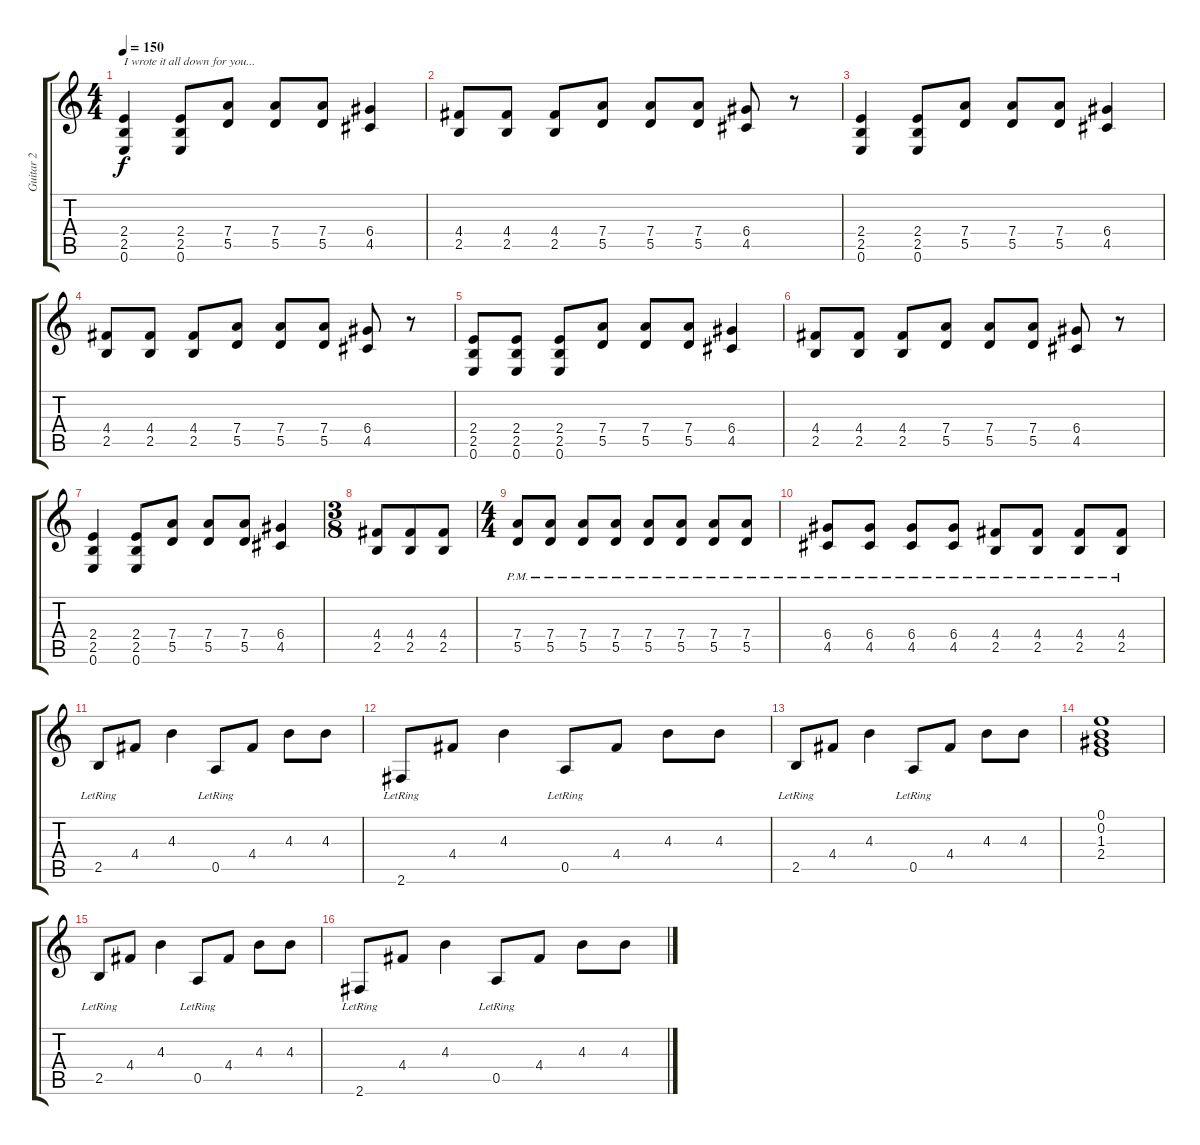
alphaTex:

\track ("Guitar 2" "Guitar 2") {instrument distortionguitar}
\staff {score tabs}
\tuning (E4 B3 G3 D3 A2 E2) {hide}
\ts (4 4)
\tempo 150
\clef g2
\ks c
(2.4 2.5 0.6).4{txt "I wrote it all down for you..." dy f} (2.4 2.5 0.6).8 (7.4 5.5).8 (7.4 5.5).8 (7.4 5.5).8 (6.4 4.5).4 |
(4.4 2.5).8 (4.4 2.5).8 (4.4 2.5).8 (7.4 5.5).8 (7.4 5.5).8 (7.4 5.5).8 (6.4 4.5).8 r.8 |
(2.4 2.5 0.6).4 (2.4 2.5 0.6).8 (7.4 5.5).8 (7.4 5.5).8 (7.4 5.5).8 (6.4 4.5).4 |
(4.4 2.5).8 (4.4 2.5).8 (4.4 2.5).8 (7.4 5.5).8 (7.4 5.5).8 (7.4 5.5).8 (6.4 4.5).8 r.8 |
(2.4 2.5 0.6).8 (2.4 2.5 0.6).8 (2.4 2.5 0.6).8 (7.4 5.5).8 (7.4 5.5).8 (7.4 5.5).8 (6.4 4.5).4 |
(4.4 2.5).8 (4.4 2.5).8 (4.4 2.5).8 (7.4 5.5).8 (7.4 5.5).8 (7.4 5.5).8 (6.4 4.5).8 r.8 |
(2.4 2.5 0.6).4 (2.4 2.5 0.6).8 (7.4 5.5).8 (7.4 5.5).8 (7.4 5.5).8 (6.4 4.5).4 |
\ts (3 8)
(4.4 2.5).8 (4.4 2.5).8 (4.4 2.5).8 |
\ts (4 4)
(7.4{pm} 5.5{pm}).8 (7.4{pm} 5.5{pm}).8 (7.4{pm} 5.5{pm}).8 (7.4{pm} 5.5{pm}).8 (7.4{pm} 5.5{pm}).8 (7.4{pm} 5.5{pm}).8 (7.4{pm} 5.5{pm}).8 (7.4{pm} 5.5{pm}).8 |
(6.4{pm} 4.5{pm}).8 (6.4{pm} 4.5{pm}).8 (6.4{pm} 4.5{pm}).8 (6.4{pm} 4.5{pm}).8 (4.4{pm} 2.5{pm}).8 (4.4{pm} 2.5{pm}).8 (4.4{pm} 2.5{pm}).8 (4.4{pm} 2.5{pm}).8 |
2.5{lr}.8 4.4.8 4.3.4 0.5{lr}.8 4.4.8 4.3.8 4.3.8 |
2.6{lr}.8 4.4.8 4.3.4 0.5{lr}.8 4.4.8 4.3.8 4.3.8 |
2.5{lr}.8 4.4.8 4.3.4 0.5{lr}.8 4.4.8 4.3.8 4.3.8 |
(0.1 0.2 1.3 2.4).1 |
2.5{lr}.8 4.4.8 4.3.4 0.5{lr}.8 4.4.8 4.3.8 4.3.8 |
2.6{lr}.8 4.4.8 4.3.4 0.5{lr}.8 4.4.8 4.3.8 4.3.8
